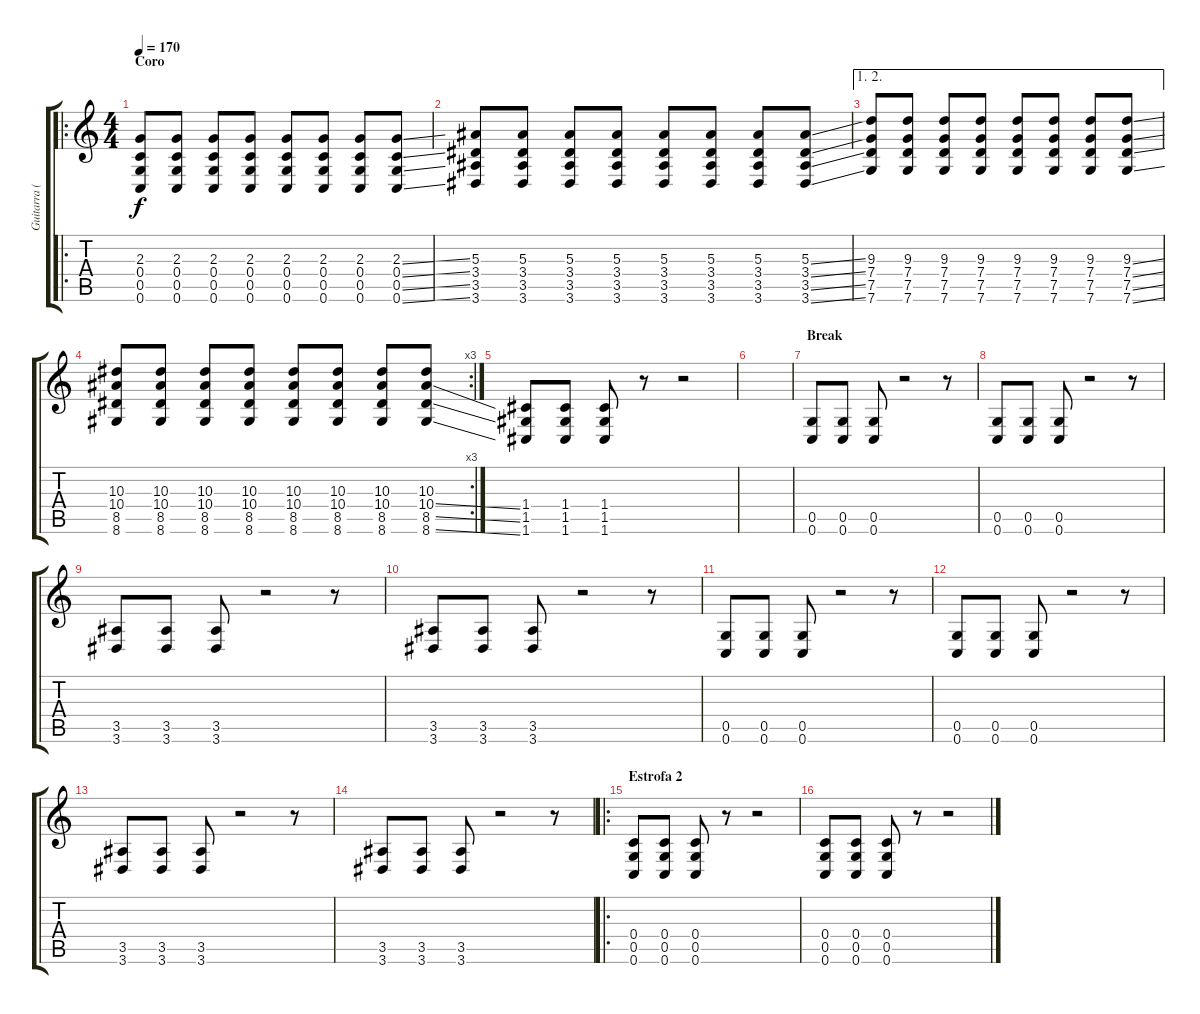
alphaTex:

\track ("Guitarra (overdub)" "Guitarra (") {instrument distortionguitar}
\staff {score tabs}
\tuning (D4 A3 F3 C3 G2 C2) {hide}
\ro
\ts (4 4)
\section ("" "Coro")
\tempo 170
\clef g2
\ks c
(2.3 0.4 0.5 0.6).8{dy f} (2.3 0.4 0.5 0.6).8 (2.3 0.4 0.5 0.6).8 (2.3 0.4 0.5 0.6).8 (2.3 0.4 0.5 0.6).8 (2.3 0.4 0.5 0.6).8 (2.3 0.4 0.5 0.6).8 (2.3{ss} 0.4{ss} 0.5{ss} 0.6{ss}).8 |
(5.3 3.4 3.5 3.6).8 (5.3 3.4 3.5 3.6).8 (5.3 3.4 3.5 3.6).8 (5.3 3.4 3.5 3.6).8 (5.3 3.4 3.5 3.6).8 (5.3 3.4 3.5 3.6).8 (5.3 3.4 3.5 3.6).8 (5.3{ss} 3.4{ss} 3.5{ss} 3.6{ss}).8 |
\ae (1 2)
(9.3 7.4 7.5 7.6).8 (9.3 7.4 7.5 7.6).8 (9.3 7.4 7.5 7.6).8 (9.3 7.4 7.5 7.6).8 (9.3 7.4 7.5 7.6).8 (9.3 7.4 7.5 7.6).8 (9.3 7.4 7.5 7.6).8 (9.3{ss} 7.4{ss} 7.5{ss} 7.6{ss}).8 |
\rc 3
(10.3 10.4 8.5 8.6).8 (10.3 10.4 8.5 8.6).8 (10.3 10.4 8.5 8.6).8 (10.3 10.4 8.5 8.6).8 (10.3 10.4 8.5 8.6).8 (10.3 10.4 8.5 8.6).8 (10.3 10.4 8.5 8.6).8 (10.3 10.4{ss} 8.5{ss} 8.6{ss}).8 |
(1.4 1.5 1.6).8 (1.4 1.5 1.6).8 (1.4 1.5 1.6).8 r.8 r.2 |
|
\section ("" "Break")
(0.5 0.6).8 (0.5 0.6).8 (0.5 0.6).8 r.2 r.8 |
(0.5 0.6).8 (0.5 0.6).8 (0.5 0.6).8 r.2 r.8 |
(3.5 3.6).8 (3.5 3.6).8 (3.5 3.6).8 r.2 r.8 |
(3.5 3.6).8 (3.5 3.6).8 (3.5 3.6).8 r.2 r.8 |
(0.5 0.6).8 (0.5 0.6).8 (0.5 0.6).8 r.2 r.8 |
(0.5 0.6).8 (0.5 0.6).8 (0.5 0.6).8 r.2 r.8 |
(3.5 3.6).8 (3.5 3.6).8 (3.5 3.6).8 r.2 r.8 |
(3.5 3.6).8 (3.5 3.6).8 (3.5 3.6).8 r.2 r.8 |
\ro
\section ("" "Estrofa 2")
(0.4 0.5 0.6).8 (0.4 0.5 0.6).8 (0.4 0.5 0.6).8 r.8 r.2 |
(0.4 0.5 0.6).8 (0.4 0.5 0.6).8 (0.4 0.5 0.6).8 r.8 r.2
